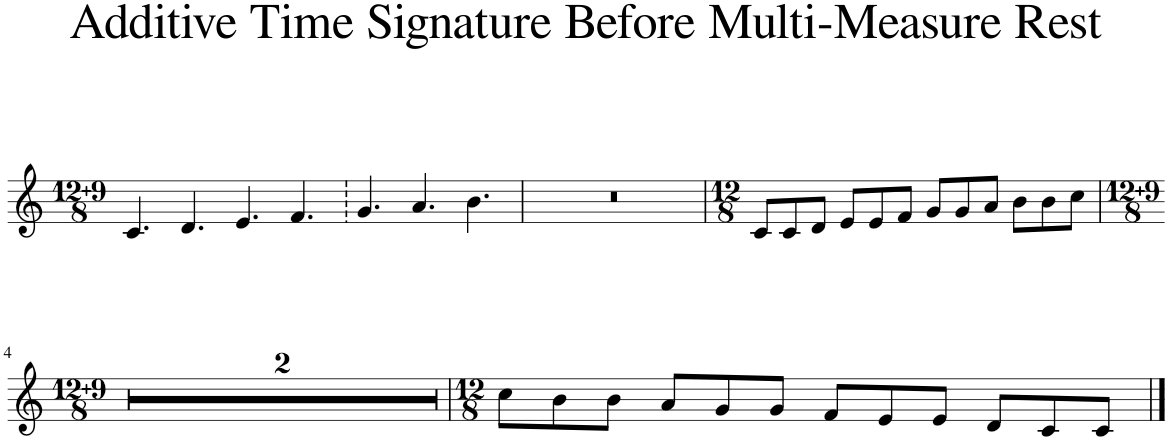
**kern
*part1
*staff1
*I"Piano
*I'Pno.
*clefG2
*k[]
*M12/8+9/8
=1
4.c/
4.d/
4.e/
4.f/
4.g/
4.a/
4.b\
=2
8%21r
=3
*M12/8
8c/L
8c/
8d/J
8e/L
8e/
8f/J
8g/L
8g/
8a/J
8b\L
8b\
8cc\J
!!LO:LB:g=z
=4
*M12/8+9/8
8%21r
=5
8%21r
=
*-
